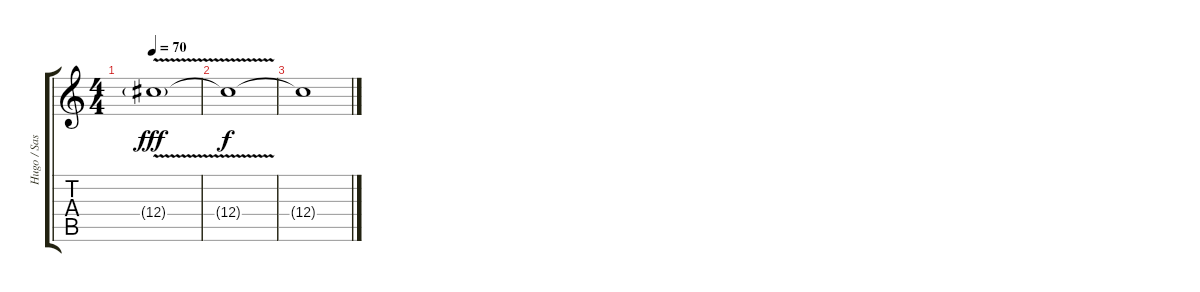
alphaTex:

\track ("Hugo / Sascha" "Hugo / Sas") {instrument distortionguitar}
\staff {score tabs}
\tuning (Eb4 Bb3 Gb3 Db3 Ab2 Eb2) {hide}
\ts (4 4)
\tempo 70
\clef g2
\ks c
12.4{v g}.1{dy fff volume 0} |
12.4{t}.1{dy f} |
12.4{t}.1
